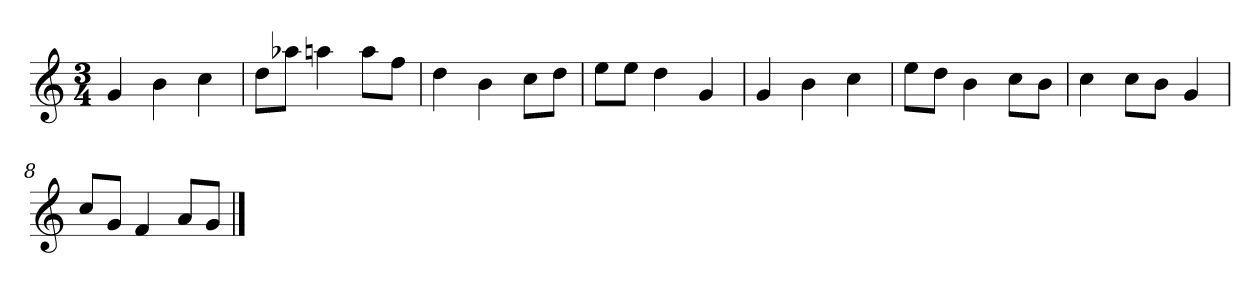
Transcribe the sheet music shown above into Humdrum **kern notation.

**kern
*part1
*staff1
*clefG2
*k[]
*C:
*M3/4
=
4g
4b
4cc
=2
8dd\L
8aa-X\J
4aan
8aa\L
8ff\J
=3
4dd
4b
8cc\L
8dd\J
=4
8ee\L
8ee\J
4dd
4g
=5y
4g
4b
4cc
=6
8ee\L
8dd\J
4b
8cc\L
8b\J
=7
4cc
8cc\L
8b\J
4g
=8
8cc/L
8g/J
4f
8a/L
8g/J
==
*-
